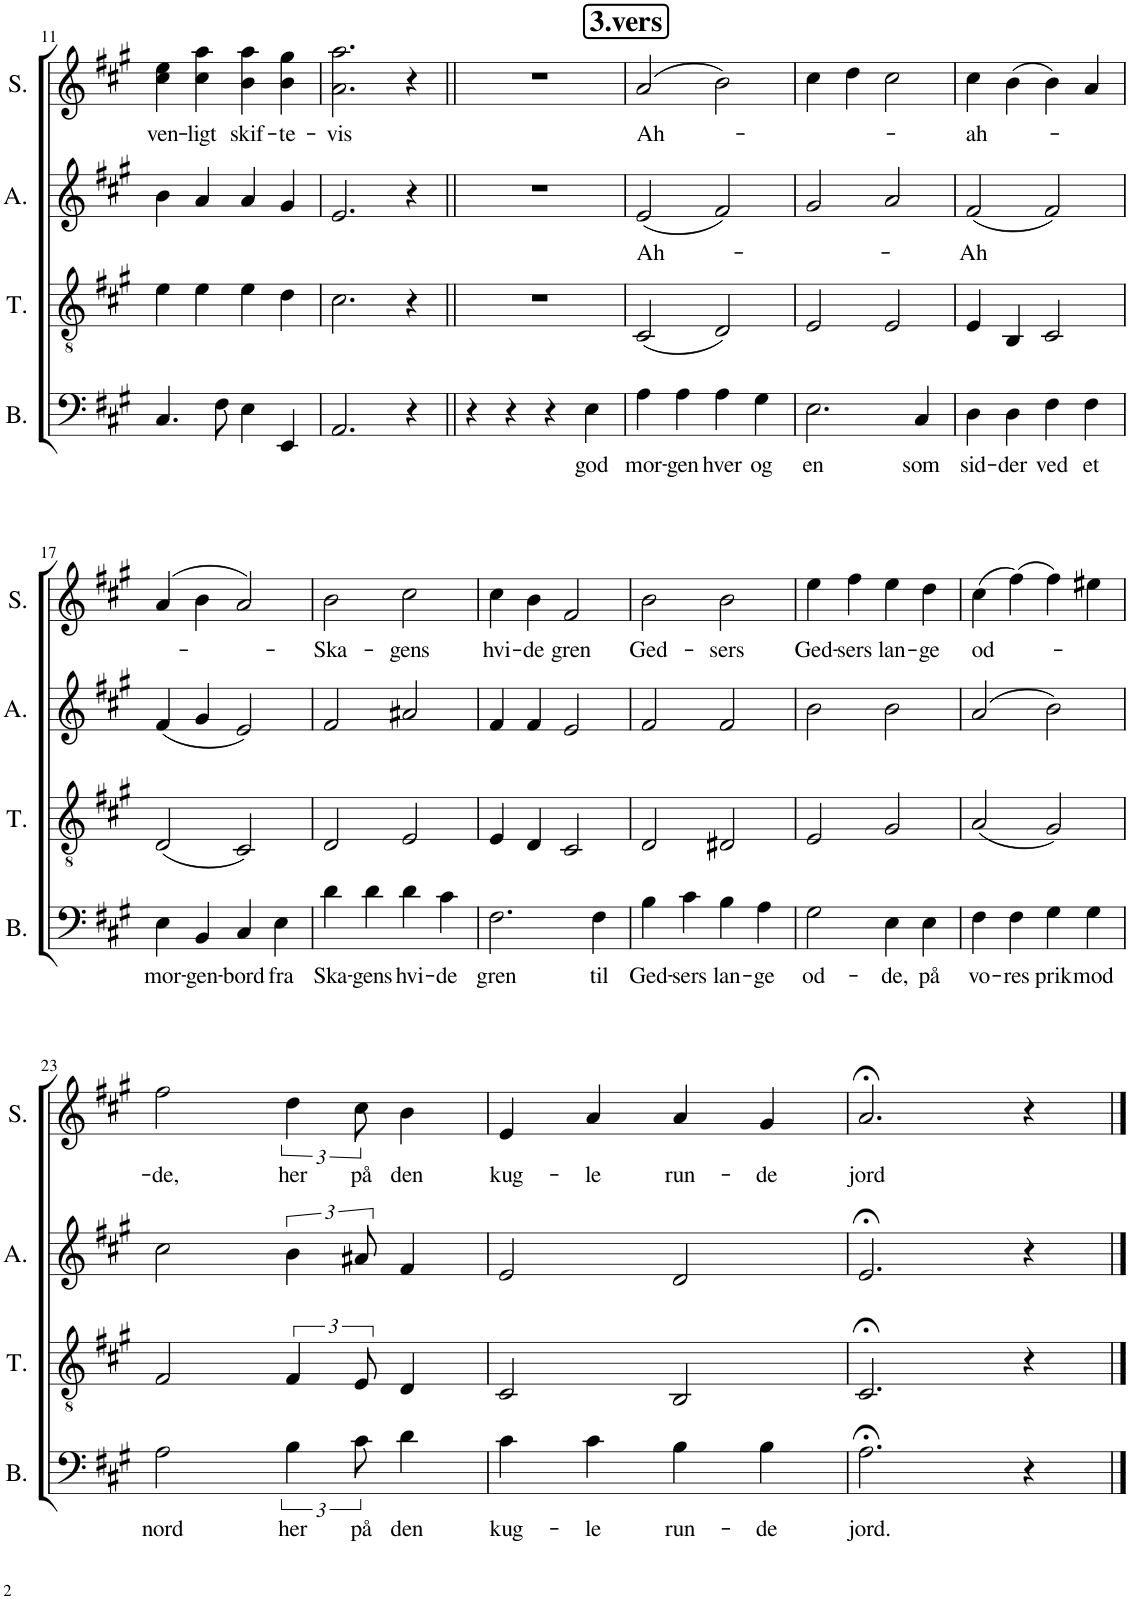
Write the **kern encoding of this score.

**kern	**text	**kern	**kern	**text	**kern	**text
*part4	*part4	*part3	*part2	*part2	*part1	*part1
*staff4	*staff4	*staff3	*staff2	*staff2	*staff1	*staff1
*I"Bass	*	*I"Tenor	*I"Alto	*	*I"Soprano	*
*I'B.	*	*I'T.	*I'A.	*	*I'S.	*
!!LO:PB:g=z
*clefF4	*	*clefGv2	*clefG2	*	*clefG2	*
*k[f#c#g#]	*	*k[f#c#g#]	*k[f#c#g#]	*	*k[f#c#g#]	*
*M4/4	*	*M4/4	*M4/4	*	*M4/4	*
=11	=11	=11	=11	=11	=11	=11
!	!	!	!	!	!	!LO:LY:b
4.C#/	.	4e\	4b\	.	4cc#\ 4ee\	ven-
!	!	!	!	!	!	!LO:LY:b
.	.	4e\	4a/	.	4cc#\ 4aa\	-ligt
8F#\	.	.	.	.	.	.
!	!	!	!	!	!	!LO:LY:b
4E\	.	4e\	4a/	.	4b\ 4aa\	skif-
!	!	!	!	!	!	!LO:LY:b
4EE/	.	4d\	4g#/	.	4b\ 4gg#\	-te-
=12	=12	=12	=12	=12	=12	=12
!	!	!	!	!	!	!LO:LY:b
2.AA/	.	2.c#\	2.e/	.	2.a\ 2.aa\	-vis
4r	.	4r	4r	.	4r	.
=13||	=13||	=13||	=13||	=13||	=13||	=13||
4r	.	1r	1r	.	1r	.
4r	.	.	.	.	.	.
4r	.	.	.	.	.	.
!	!LO:LY:b	!	!	!	!	!
4E\	god	.	.	.	.	.
!!LO:REH:place=s1:a:B:cj:fs=14:t=3.vers
=14	=14	=14	=14	=14	=14	=14
!	!LO:LY:b	!	!	!LO:LY:b	!	!LO:LY:b
4A\	mor-	(2C#/	(2e/	Ah-	(2a/	Ah-
!	!LO:LY:b	!	!	!	!	!
4A\	-gen	.	.	.	.	.
!	!LO:LY:b	!	!	!	!	!
4A\	hver	2D/)	2f#/)	.	2b\)	.
!	!LO:LY:b	!	!	!	!	!
4G#\	og	.	.	.	.	.
=15	=15	=15	=15	=15	=15	=15
!	!LO:LY:b	!	!	!	!	!
2.E\	en	2E/	2g#/	.	4cc#\	.
.	.	.	.	.	4dd\	.
.	.	2E/	2a/	.	2cc#\	.
!	!LO:LY:b	!	!	!	!	!
4C#/	som	.	.	.	.	.
=16	=16	=16	=16	=16	=16	=16
!	!LO:LY:b	!	!	!LO:LY:b	!	!LO:LY:b
4D\	sid-	4E/	(2f#/	-Ah	4cc#\	-ah-
!	!LO:LY:b	!	!	!	!	!
4D\	-der	4BB/	.	.	(4b\	.
!	!LO:LY:b	!	!	!	!	!
4F#\	ved	2C#/	2f#/)	.	4b\)	.
!	!LO:LY:b	!	!	!	!	!
4F#\	et	.	.	.	4a/	.
!!LO:LB:g=z
=17	=17	=17	=17	=17	=17	=17
!	!LO:LY:b	!	!	!	!	!
4E\	mor-	(2D/	(4f#/	.	(4a/	.
!	!LO:LY:b	!	!	!	!	!
4BB/	-gen-	.	4g#/	.	4b\	.
!	!LO:LY:b	!	!	!	!	!
4C#/	-bord	2C#/)	2e/)	.	2a/)	.
!	!LO:LY:b	!	!	!	!	!
4E\	fra	.	.	.	.	.
=18	=18	=18	=18	=18	=18	=18
!	!LO:LY:b	!	!	!	!	!LO:LY:b
4d\	Ska-	2D/	2f#/	.	2b\	-Ska-
!	!LO:LY:b	!	!	!	!	!
4d\	-gens	.	.	.	.	.
!	!LO:LY:b	!	!	!	!	!LO:LY:b
4d\	hvi-	2E/	2a#X/	.	2cc#\	-gens
!	!LO:LY:b	!	!	!	!	!
4c#\	-de	.	.	.	.	.
=19	=19	=19	=19	=19	=19	=19
!	!LO:LY:b	!	!	!	!	!LO:LY:b
2.F#\	gren	4E/	4f#/	.	4cc#\	hvi-
!	!	!	!	!	!	!LO:LY:b
.	.	4D/	4f#/	.	4b\	-de
!	!	!	!	!	!	!LO:LY:b
.	.	2C#/	2e/	.	2f#/	gren
!	!LO:LY:b	!	!	!	!	!
4F#\	til	.	.	.	.	.
=20	=20	=20	=20	=20	=20	=20
!	!LO:LY:b	!	!	!	!	!LO:LY:b
4B\	Ged-	2D/	2f#/	.	2b\	Ged-
!	!LO:LY:b	!	!	!	!	!
4c#\	-sers	.	.	.	.	.
!	!LO:LY:b	!	!	!	!	!LO:LY:b
4B\	lan-	2D#X/	2f#/	.	2b\	-sers
!	!LO:LY:b	!	!	!	!	!
4A\	-ge	.	.	.	.	.
=21	=21	=21	=21	=21	=21	=21
!	!LO:LY:b	!	!	!	!	!LO:LY:b
2G#\	od-	2E/	2b\	.	4ee\	Ged-
!	!	!	!	!	!	!LO:LY:b
.	.	.	.	.	4ff#\	-sers
!	!LO:LY:b	!	!	!	!	!LO:LY:b
4E\	-de,	2G#/	2b\	.	4ee\	lan-
!	!LO:LY:b	!	!	!	!	!LO:LY:b
4E\	på	.	.	.	4dd\	-ge
=22	=22	=22	=22	=22	=22	=22
!	!LO:LY:b	!	!	!	!	!LO:LY:b
4F#\	vo-	(2A/	(2a/	.	(4cc#\	od-
!	!LO:LY:b	!	!	!	!	!
4F#\	-res	.	.	.	(4ff#\)	.
!	!LO:LY:b	!	!	!	!	!
4G#\	prik	2G#/)	2b\)	.	4ff#\)	.
!	!LO:LY:b	!	!	!	!	!
4G#\	mod	.	.	.	4ee#X\	.
!!LO:LB:g=z
=23	=23	=23	=23	=23	=23	=23
!	!LO:LY:b	!	!	!	!	!LO:LY:b
2A\	nord	2F#/	2cc#\	.	2ff#\	-de,
!	!LO:LY:b	!	!	!	!	!LO:LY:b
6B\	her	6F#/	6b\	.	6dd\	her
!	!LO:LY:b	!	!	!	!	!LO:LY:b
12c#\	på	12E/	12a#X/	.	12cc#\	på
!	!LO:LY:b	!	!	!	!	!LO:LY:b
4d\	den	4D/	4f#/	.	4b\	den
=24	=24	=24	=24	=24	=24	=24
!	!LO:LY:b	!	!	!	!	!LO:LY:b
4c#\	kug-	2C#/	2e/	.	4e/	kug-
!	!LO:LY:b	!	!	!	!	!LO:LY:b
4c#\	-le	.	.	.	4a/	-le
!	!LO:LY:b	!	!	!	!	!LO:LY:b
4B\	run-	2BB/	2d/	.	4a/	run-
!	!LO:LY:b	!	!	!	!	!LO:LY:b
4B\	-de	.	.	.	4g#/	-de
=25	=25	=25	=25	=25	=25	=25
!	!LO:LY:b	!	!	!	!	!LO:LY:b
2.A;<\	jord.	2.C#;</	2.e;</	.	2.a;</	jord
4r	.	4r	4r	.	4r	.
==	==	==	==	==	==	==
*-	*-	*-	*-	*-	*-	*-
